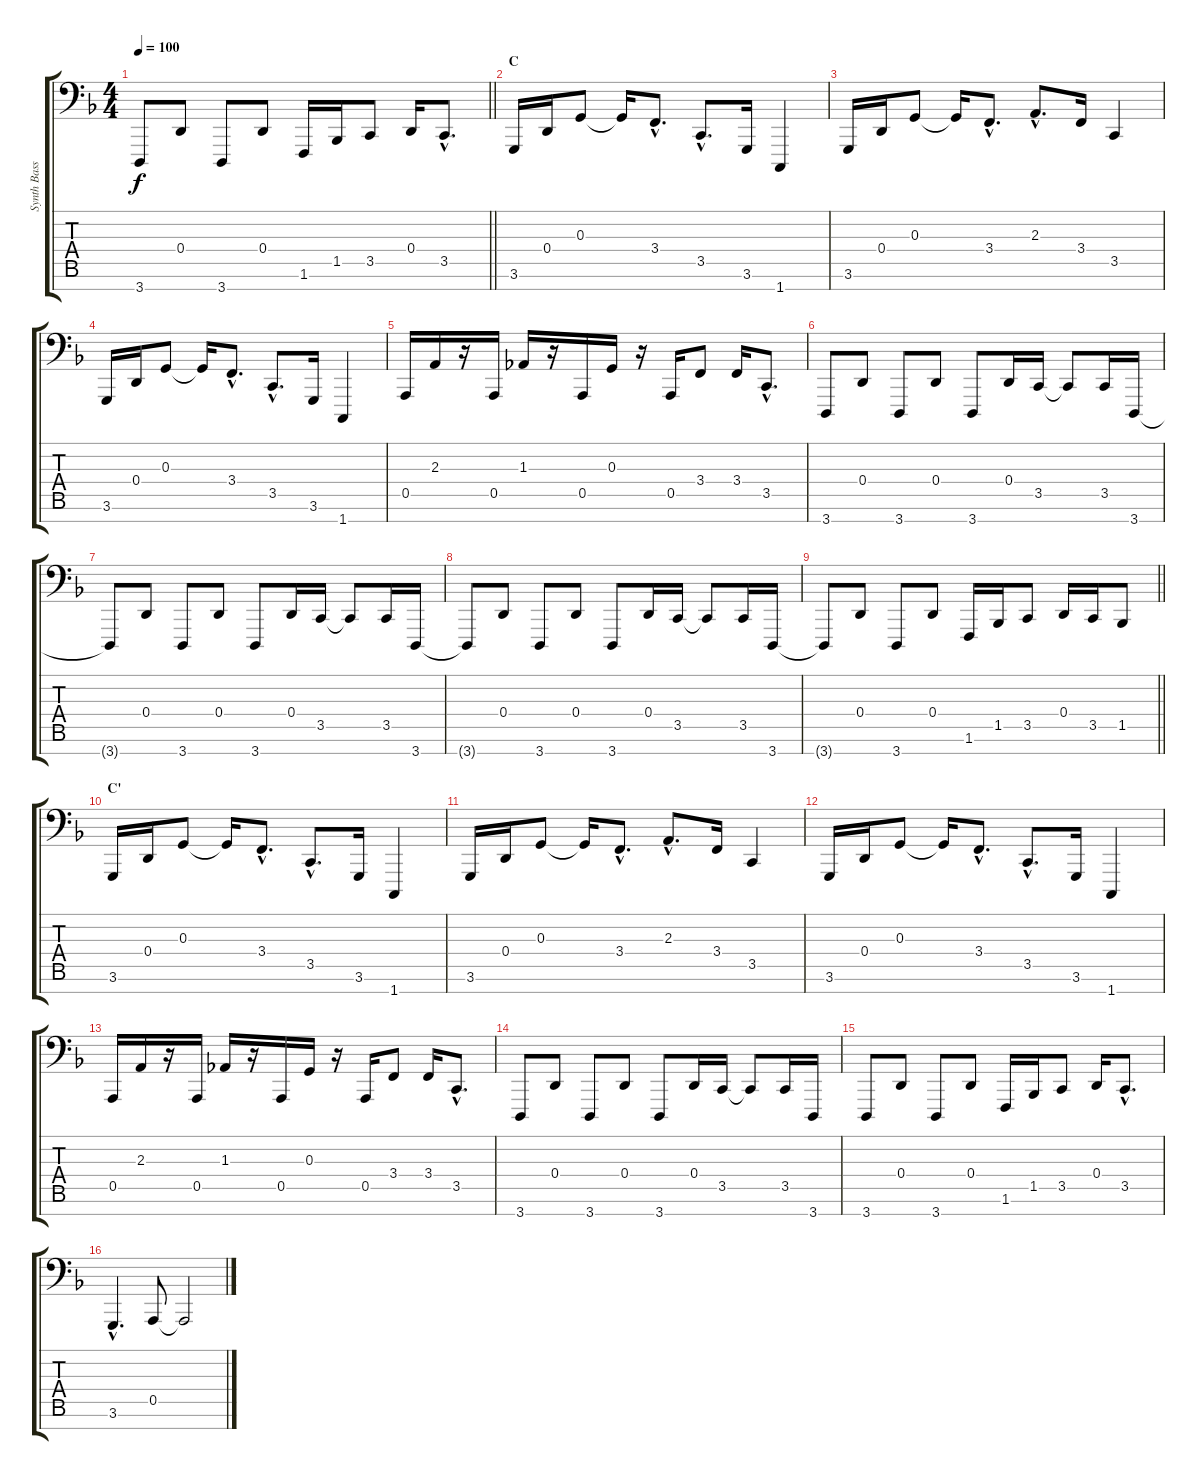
\track ("Synth Bass" "Synth Bass") {instrument lead2sawtooth}
\staff {score tabs}
\tuning (E3 B2 G2 D2 A1 E1 B0) {hide}
\ts (4 4)
\tempo 100
\clef f4
\barLineRight lightlight
\ks f
3.7{t}.8{dy f} 0.4.8 3.7.8 0.4.8 1.6.16 1.5.16 3.5.8 0.4.16 3.5{hac}.8{d} |
\section ("" "C")
3.6.16 0.4.16 0.3.8 0.3{t}.16 3.4{hac}.8{d} 3.5{hac}.8{d} 3.6.16 1.7.4 |
3.6.16 0.4.16 0.3.8 0.3{t}.16 3.4{hac}.8{d} 2.3{hac}.8{d} 3.4.16 3.5.4 |
3.6.16 0.4.16 0.3.8 0.3{t}.16 3.4{hac}.8{d} 3.5{hac}.8{d} 3.6.16 1.7.4 |
0.5.16 2.3.16 r.16 0.5.16 1.3.16 r.16 0.5.16 0.3.16 r.16 0.5.16 3.4.8 3.4.16 3.5{hac}.8{d} |
3.7.8 0.4.8 3.7.8 0.4.8 3.7.8 0.4.16 3.5.16 3.5{t}.8 3.5.16 3.7.16 |
3.7{t}.8 0.4.8 3.7.8 0.4.8 3.7.8 0.4.16 3.5.16 3.5{t}.8 3.5.16 3.7.16 |
3.7{t}.8 0.4.8 3.7.8 0.4.8 3.7.8 0.4.16 3.5.16 3.5{t}.8 3.5.16 3.7.16 |
\barLineRight lightlight
3.7{t}.8 0.4.8 3.7.8 0.4.8 1.6.16 1.5.16 3.5.8 0.4.16 3.5.16 1.5.8 |
\section ("" "C'")
3.6.16 0.4.16 0.3.8 0.3{t}.16 3.4{hac}.8{d} 3.5{hac}.8{d} 3.6.16 1.7.4 |
3.6.16 0.4.16 0.3.8 0.3{t}.16 3.4{hac}.8{d} 2.3{hac}.8{d} 3.4.16 3.5.4 |
3.6.16 0.4.16 0.3.8 0.3{t}.16 3.4{hac}.8{d} 3.5{hac}.8{d} 3.6.16 1.7.4 |
0.5.16 2.3.16 r.16 0.5.16 1.3.16 r.16 0.5.16 0.3.16 r.16 0.5.16 3.4.8 3.4.16 3.5{hac}.8{d} |
3.7.8 0.4.8 3.7.8 0.4.8 3.7.8 0.4.16 3.5.16 3.5{t}.8 3.5.16 3.7.16 |
3.7.8 0.4.8 3.7.8 0.4.8 1.6.16 1.5.16 3.5.8 0.4.16 3.5{hac}.8{d} |
3.6{hac}.4{d} 0.5.8 0.5{t}.2
